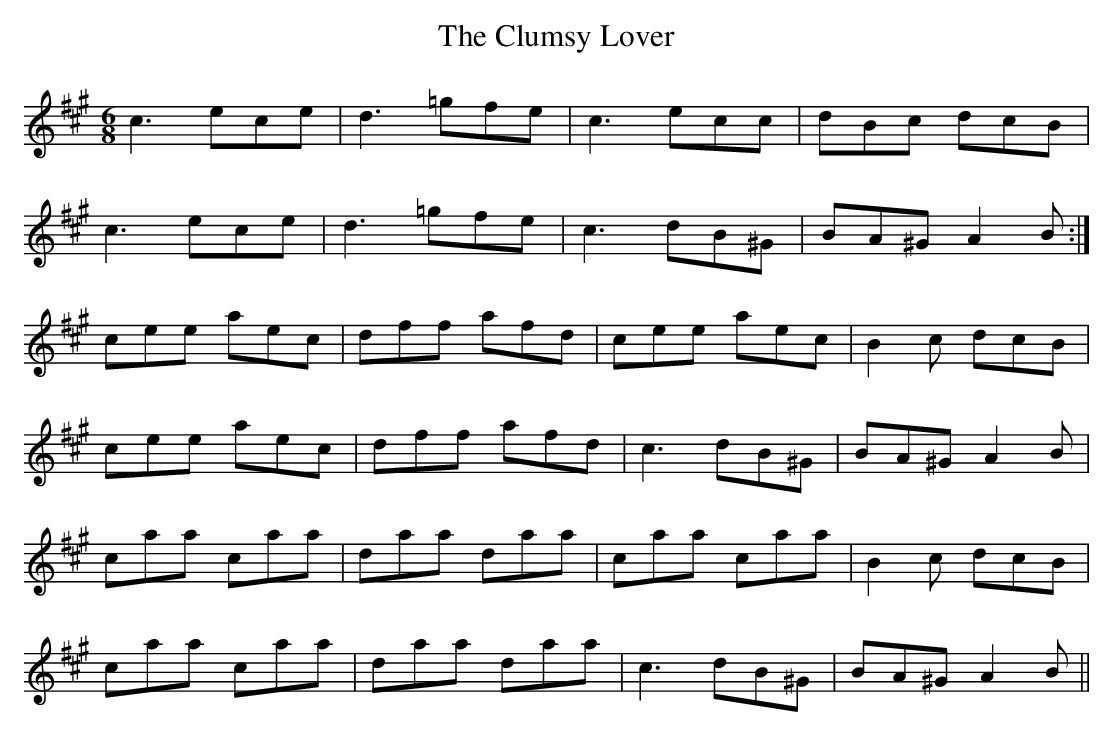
X:1
T:Clumsy Lover, The
M:6/8
K:A
c3 ece|d3 =gfe|c3 ecc|dBc dcB|
c3 ece|d3 =gfe|c3 dB^G|BA^G A2B:|
cee aec|dff afd|cee aec|B2c dcB|
cee aec|dff afd|c3 dB^G|BA^G A2B|
caa caa|daa daa|caa caa|B2c dcB|
caa caa|daa daa|c3 dB^G|BA^G A2B||
